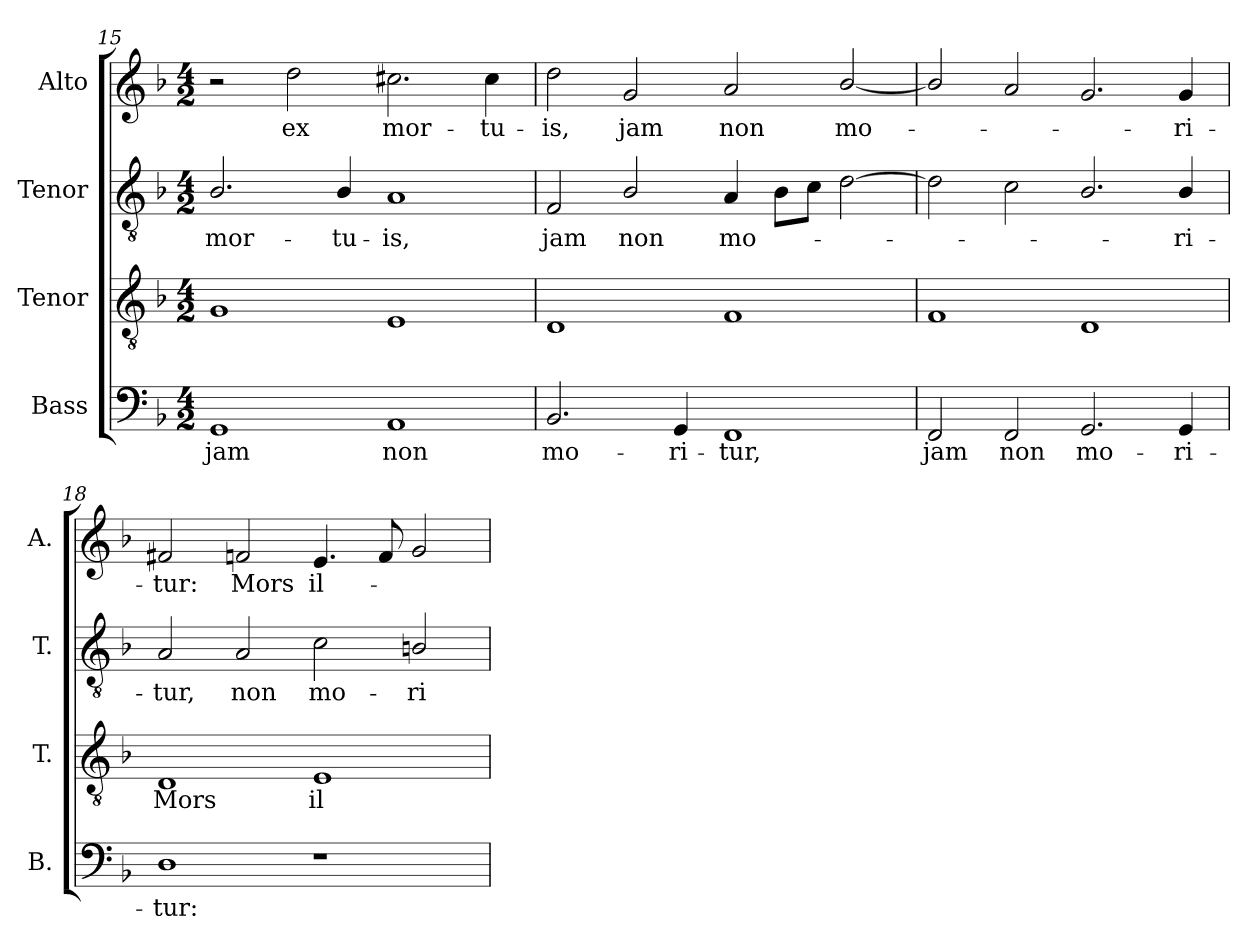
**kern	**text	**kern	**text	**kern	**text	**kern	**text
*part4	*part4	*part3	*part3	*part2	*part2	*part1	*part1
*staff4	*staff4	*staff3	*staff3	*staff2	*staff2	*staff1	*staff1
*I"Bass	*	*I"Tenor	*	*I"Tenor	*	*I"Alto	*
*I'B.	*	*I'T.	*	*I'T.	*	*I'A.	*
*clefF4	*	*clefGv2	*	*clefGv2	*	*clefG2	*
*	*	*ITrd7c12	*	*ITrd7c12	*	*	*
*k[b-]	*	*k[b-]	*	*k[b-]	*	*k[b-]	*
*F:	*	*F:	*	*F:	*	*F:	*
*M4/2	*	*M4/2	*	*M4/2	*	*M4/2	*
=15	=15	=15	=15	=15	=15	=15	=15
!	!LO:LY:b:color=#000000	!	!	!	!	!	!
!	!	!	!	!	!LO:LY:b:color=#000000	!	!
1GGi	jam	1GGi	.	2.BB-i/	mor-	2r	.
!	!	!	!	!	!	!	!LO:LY:b:color=#000000
.	.	.	.	.	.	2ddi\	ex
!	!	!	!	!	!LO:LY:b:color=#000000	!	!
.	.	.	.	4BB-i/	-tu-	.	.
!	!LO:LY:b:color=#000000	!	!	!	!	!	!
!	!	!	!	!	!LO:LY:b:color=#000000	!	!
!	!	!	!	!	!	!	!LO:LY:b:color=#000000
1AAi	non	1EEi	.	1AAi	-is,	2.cc#Xi\	mor-
!	!	!	!	!	!	!	!LO:LY:b:color=#000000
.	.	.	.	.	.	4cc#i\	-tu-
=16	=16	=16	=16	=16	=16	=16	=16
!	!LO:LY:b:color=#000000	!	!	!	!	!	!
!	!	!	!	!	!LO:LY:b:color=#000000	!	!
!	!	!	!	!	!	!	!LO:LY:b:color=#000000
2.BB-i/	mo-	1DDi	.	2FFi/	jam	2ddi\	-is,
!	!	!	!	!	!LO:LY:b:color=#000000	!	!
!	!	!	!	!	!	!	!LO:LY:b:color=#000000
.	.	.	.	2BB-i/	non	2gi/	jam
!	!LO:LY:b:color=#000000	!	!	!	!	!	!
4GGi/	-ri-	.	.	.	.	.	.
!	!LO:LY:b:color=#000000	!	!	!	!	!	!
!	!	!	!	!	!LO:LY:b:color=#000000	!	!
!	!	!	!	!	!	!	!LO:LY:b:color=#000000
1FFi	-tur,	1FFi	.	4AAi/	mo-	2ai/	non
.	.	.	.	8BB-i\L	.	.	.
.	.	.	.	8Ci\J	.	.	.
!	!	!	!	!	!	!	!LO:LY:b:color=#000000
.	.	.	.	[2Di\	.	[2b-i/	mo-
=17	=17	=17	=17	=17	=17	=17	=17
!	!LO:LY:b:color=#000000	!	!	!	!	!	!
2FFi/	jam	1FFi	.	2Di\]	.	2b-i/]	.
!	!LO:LY:b:color=#000000	!	!	!	!	!	!
2FFi/	non	.	.	2Ci\	.	2ai/	.
!	!LO:LY:b:color=#000000	!	!	!	!	!	!
2.GGi/	mo-	1DDi	.	2.BB-i/	.	2.gi/	.
!	!LO:LY:b:color=#000000	!	!	!	!	!	!
!	!	!	!	!	!LO:LY:b:color=#000000	!	!
!	!	!	!	!	!	!	!LO:LY:b:color=#000000
4GGi/	-ri-	.	.	4BB-i/	-ri-	4gi/	-ri-
!!LO:PB:g=z
=18	=18	=18	=18	=18	=18	=18	=18
!	!LO:LY:b:color=#000000	!	!	!	!	!	!
!	!	!	!LO:LY:b:color=#000000	!	!	!	!
!	!	!	!	!	!LO:LY:b:color=#000000	!	!
!	!	!	!	!	!	!	!LO:LY:b:color=#000000
1Di	-tur:	1DDi	Mors	2AAi/	-tur,	2f#Xi/	-tur:
!	!	!	!	!	!LO:LY:b:color=#000000	!	!
!	!	!	!	!	!	!	!LO:LY:b:color=#000000
.	.	.	.	2AAi/	non	2fni/	Mors
!	!	!	!LO:LY:b:color=#000000	!	!	!	!
!	!	!	!	!	!LO:LY:b:color=#000000	!	!
!	!	!	!	!	!	!	!LO:LY:b:color=#000000
1r	.	1EEi	il-	2Ci\	mo-	4.ei/	il-
.	.	.	.	.	.	8fi/	.
!	!	!	!	!	!LO:LY:b:color=#000000	!	!
.	.	.	.	2BBni/	-ri-	2gi/	.
=	=	=	=	=	=	=	=
*-	*-	*-	*-	*-	*-	*-	*-
